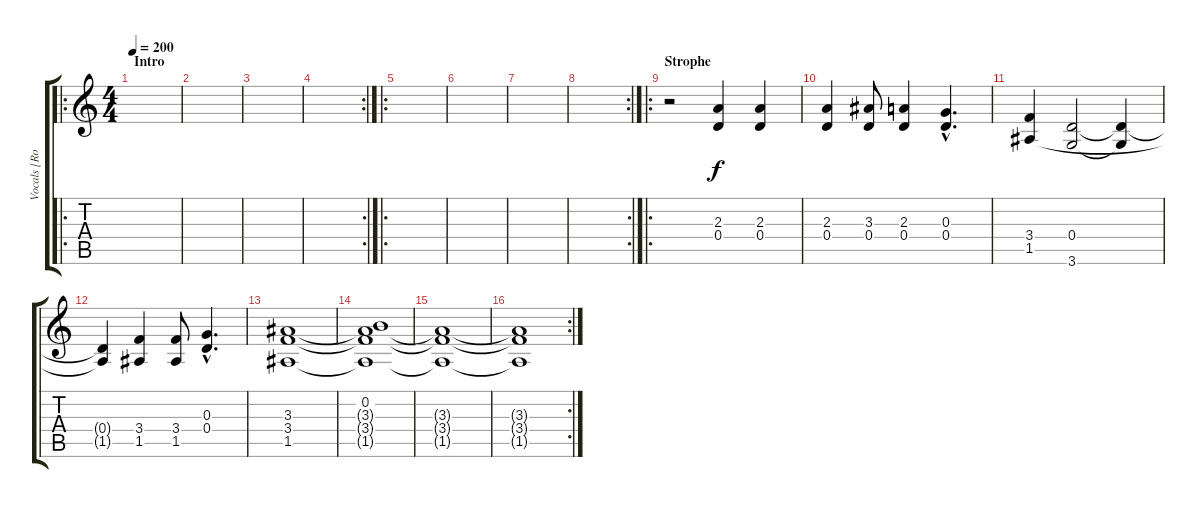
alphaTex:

\track ("Vocals [Rod]" "Vocals [Ro") {instrument acousticguitarnylon}
\staff {score tabs}
\tuning (E4 B3 G3 D3 A2 E2) {hide}
\ro
\ts (4 4)
\section ("" "Intro")
\tempo 200
\clef g2
\ks c
|
|
|
\rc 2
|
\ro
|
|
|
\rc 2
|
\ro
\section ("" "Strophe")
r.2 (2.3 0.4).4 (2.3 0.4).4 |
(2.3 0.4).4 (3.3 0.4).8 (2.3 0.4).4 (0.3{hac} 0.4).4{d} |
(3.4 1.5).4 (0.4 3.6).2 (0.4{t} 3.6{t}).4 |
(0.4{t} 1.5{t}).4 (3.4 1.5).4 (3.4 1.5).8 (0.3{hac} 0.4{hac}).4{d} |
(3.3 3.4 1.5).1 |
(0.2 3.3{t} 3.4{t} 1.5{t}).1 |
(3.3{t} 3.4{t} 1.5{t}).1 |
\rc 2
(3.3{t} 3.4{t} 1.5{t}).1
